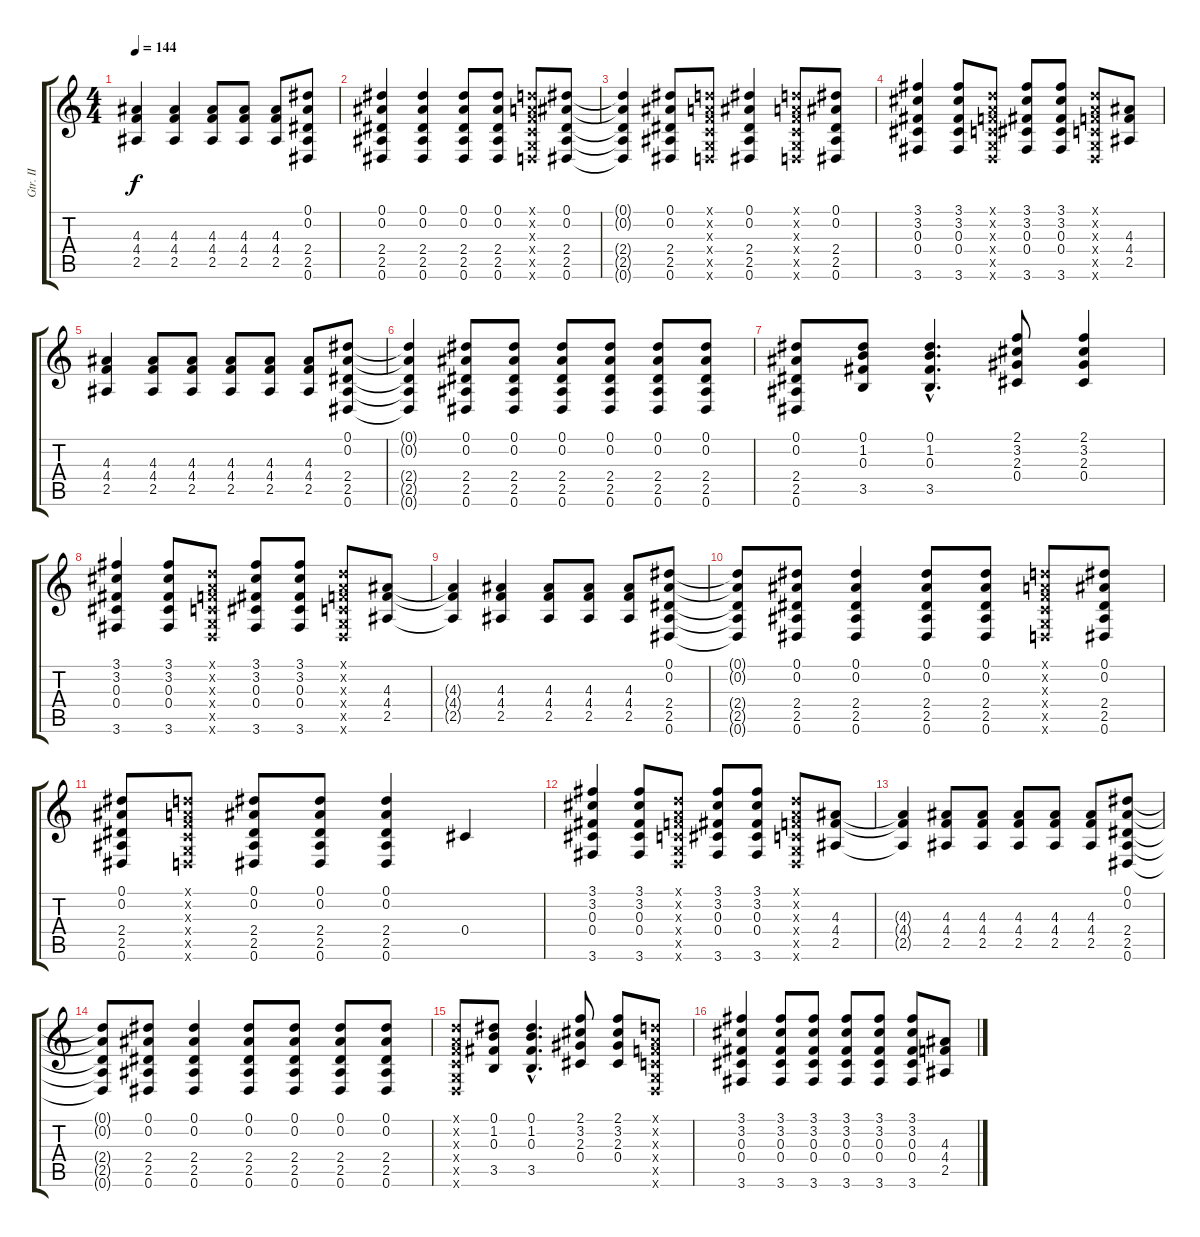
\track ("Gtr. II" "Gtr. II") {instrument electricguitarclean}
\staff {score tabs}
\tuning (Eb4 Bb3 Gb3 Db3 Ab2 Eb2) {hide}
\ts (4 4)
\tempo 144
\clef g2
\ks c
(4.3{t} 4.4{t} 2.5{t}).4{dy f} (4.3 4.4 2.5).4 (4.3 4.4 2.5).8 (4.3 4.4 2.5).8 (4.3 4.4 2.5).8 (0.1 0.2 2.4 2.5 0.6).8 |
(0.1 0.2 2.4 2.5 0.6).4 (0.1 0.2 2.4 2.5 0.6).4 (0.1 0.2 2.4 2.5 0.6).8 (0.1 0.2 2.4 2.5 0.6).8 (-1.1{x} -1.2{x} -1.3{x} -1.4{x} -1.5{x} -1.6{x}).8 (0.1 0.2 2.4 2.5 0.6).8 |
(0.1{t} 0.2{t} 2.4{t} 2.5{t} 0.6{t}).4 (0.1 0.2 2.4 2.5 0.6).8 (-1.1{x} -1.2{x} -1.3{x} -1.4{x} -1.5{x} -1.6{x}).8 (0.1 0.2 2.4 2.5 0.6).4 (-1.1{x} -1.2{x} -1.3{x} -1.4{x} -1.5{x} -1.6{x}).8 (0.1 0.2 2.4 2.5 0.6).8 |
(3.1 3.2 0.3 0.4 3.6).4 (3.1 3.2 0.3 0.4 3.6).8 (-1.1{x} -1.2{x} -1.3{x} -1.4{x} -1.5{x} -1.6{x}).8 (3.1 3.2 0.3 0.4 3.6).8 (3.1 3.2 0.3 0.4 3.6).8 (-1.1{x} -1.2{x} -1.3{x} -1.4{x} -1.5{x} -1.6{x}).8 (4.3 4.4 2.5).8 |
(4.3 4.4 2.5).4 (4.3 4.4 2.5).8 (4.3 4.4 2.5).8 (4.3 4.4 2.5).8 (4.3 4.4 2.5).8 (4.3 4.4 2.5).8 (0.1 0.2 2.4 2.5 0.6).8 |
(0.1{t} 0.2{t} 2.4{t} 2.5{t} 0.6{t}).4 (0.1 0.2 2.4 2.5 0.6).8 (0.1 0.2 2.4 2.5 0.6).8 (0.1 0.2 2.4 2.5 0.6).8 (0.1 0.2 2.4 2.5 0.6).8 (0.1 0.2 2.4 2.5 0.6).8 (0.1 0.2 2.4 2.5 0.6).8 |
(0.1 0.2 2.4 2.5 0.6).8 (0.1 1.2 0.3 3.5).8 (0.1{hac} 1.2{hac} 0.3{hac} 3.5{hac}).4{d} (2.1 3.2 2.3 0.4).8 (2.1 3.2 2.3 0.4).4 |
(3.1 3.2 0.3 0.4 3.6).4 (3.1 3.2 0.3 0.4 3.6).8 (-1.1{x} -1.2{x} -1.3{x} -1.4{x} -1.5{x} -1.6{x}).8 (3.1 3.2 0.3 0.4 3.6).8 (3.1 3.2 0.3 0.4 3.6).8 (-1.1{x} -1.2{x} -1.3{x} -1.4{x} -1.5{x} -1.6{x}).8 (4.3 4.4 2.5).8 |
(4.3{t} 4.4{t} 2.5{t}).4 (4.3 4.4 2.5).4 (4.3 4.4 2.5).8 (4.3 4.4 2.5).8 (4.3 4.4 2.5).8 (0.1 0.2 2.4 2.5 0.6).8 |
(0.1{t} 0.2{t} 2.4{t} 2.5{t} 0.6{t}).8 (0.1 0.2 2.4 2.5 0.6).8 (0.1 0.2 2.4 2.5 0.6).4 (0.1 0.2 2.4 2.5 0.6).8 (0.1 0.2 2.4 2.5 0.6).8 (-1.1{x} -1.2{x} -1.3{x} -1.4{x} -1.5{x} -1.6{x}).8 (0.1 0.2 2.4 2.5 0.6).8 |
(0.1 0.2 2.4 2.5 0.6).8 (-1.1{x} -1.2{x} -1.3{x} -1.4{x} -1.5{x} -1.6{x}).8 (0.1 0.2 2.4 2.5 0.6).8 (0.1 0.2 2.4 2.5 0.6).8 (0.1 0.2 2.4 2.5 0.6).4 0.4.4 |
(3.1 3.2 0.3 0.4 3.6).4 (3.1 3.2 0.3 0.4 3.6).8 (-1.1{x} -1.2{x} -1.3{x} -1.4{x} -1.5{x} -1.6{x}).8 (3.1 3.2 0.3 0.4 3.6).8 (3.1 3.2 0.3 0.4 3.6).8 (-1.1{x} -1.2{x} -1.3{x} -1.4{x} -1.5{x} -1.6{x}).8 (4.3 4.4 2.5).8 |
(4.3{t} 4.4{t} 2.5{t}).4 (4.3 4.4 2.5).8 (4.3 4.4 2.5).8 (4.3 4.4 2.5).8 (4.3 4.4 2.5).8 (4.3 4.4 2.5).8 (0.1 0.2 2.4 2.5 0.6).8 |
(0.1{t} 0.2{t} 2.4{t} 2.5{t} 0.6{t}).8 (0.1 0.2 2.4 2.5 0.6).8 (0.1 0.2 2.4 2.5 0.6).4 (0.1 0.2 2.4 2.5 0.6).8 (0.1 0.2 2.4 2.5 0.6).8 (0.1 0.2 2.4 2.5 0.6).8 (0.1 0.2 2.4 2.5 0.6).8 |
(-1.1{x} -1.2{x} -1.3{x} -1.4{x} -1.5{x} -1.6{x}).8 (0.1 1.2 0.3 3.5).8 (0.1{hac} 1.2{hac} 0.3{hac} 3.5{hac}).4{d} (2.1 3.2 2.3 0.4).8 (2.1 3.2 2.3 0.4).8 (-1.1{x} -1.2{x} -1.3{x} -1.4{x} -1.5{x} -1.6{x}).8 |
(3.1 3.2 0.3 0.4 3.6).4 (3.1 3.2 0.3 0.4 3.6).8 (3.1 3.2 0.3 0.4 3.6).8 (3.1 3.2 0.3 0.4 3.6).8 (3.1 3.2 0.3 0.4 3.6).8 (3.1 3.2 0.3 0.4 3.6).8 (4.3 4.4 2.5).8
